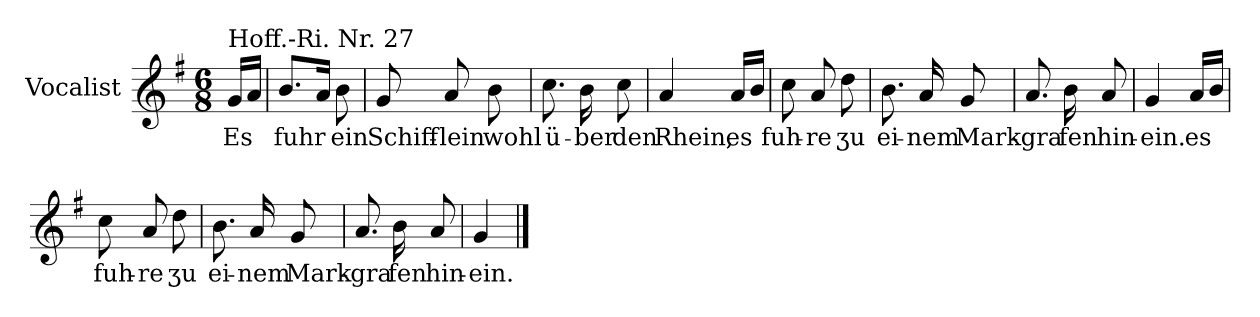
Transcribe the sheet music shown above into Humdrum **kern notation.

**kern	**text
*part1	*part1
*staff1	*staff1
*I"Vocalist	*
*k[f#]	*
*G:	*
*M6/8	*
=	=
!LO:TX:a:t=Hoff.-Ri. Nr. 27	!
16gLL	Es
16aJJ	.
=	=
8.bL	fuhr
16aJk	.
8b	ein
=1	=1
8g	Schiff-
8a	-lein
8b	wohl
=	=
8.cc	ü-
16b	-ber
8cc	den
=2	=2
4a	Rhein,
16aLL	es
16bJJ	.
=	=
8cc	fuh-
8a	-re
8dd	ʒu
=3	=3
8.b	ei-
16a	-nem
8g	Mark-
=	=
8.a	-gra
16b	fen
8a	hin-
=4	=4
4g	-ein.
16aLL	es
16bJJ	.
=	=
8cc	fuh-
8a	-re
8dd	ʒu
=5	=5
8.b	ei-
16a	-nem
8g	Mark-
=	=
8.a	-gra
16b	fen
8a	hin-
=6	=6
4g	-ein.
==	==
*-	*-
